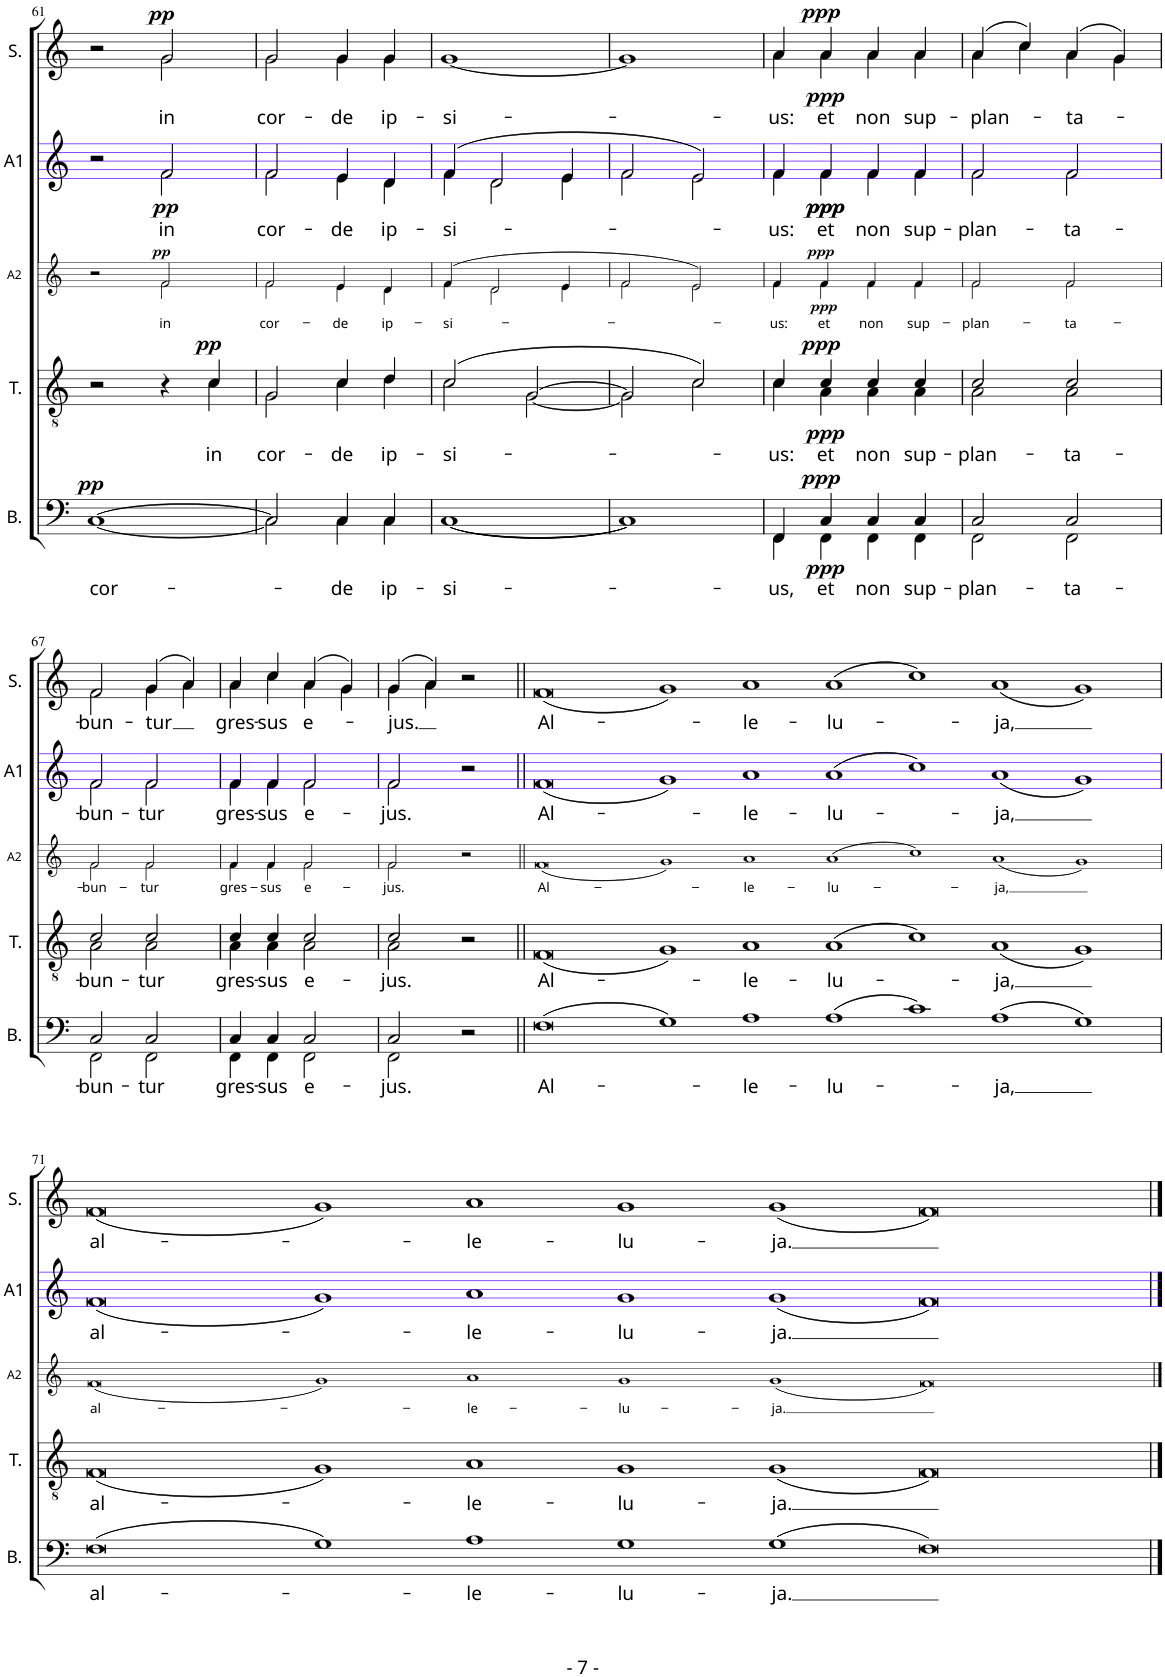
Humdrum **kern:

**kern	**text	**dynam	**kern	**text	**dynam	**kern	**text	**dynam	**kern	**text	**dynam	**kern	**text	**dynam
*part5	*part5	*part5	*part4	*part4	*part4	*part3	*part3	*part3	*part2	*part2	*part2	*part1	*part1	*part1
*staff5	*staff5	*staff5	*staff4	*staff4	*staff4	*staff3	*staff3	*staff3	*staff2	*staff2	*staff2	*staff1	*staff1	*staff1
*I"Basse	*	*	*I"Ténor	*	*	*I"Alto 2	*	*	*I"Alto 1	*	*	*I"Soprano	*	*
*I'B.	*	*	*I'T.	*	*	*I'A2	*	*	*I'A1	*	*	*I'S.	*	*
!!LO:PB:g=z
*clefF4	*	*	*clefGv2	*	*	*clefG2	*	*	*clefG2	*	*	*clefG2	*	*
*k[]	*	*	*k[]	*	*	*k[]	*	*	*k[]	*	*	*k[]	*	*
*M2/2	*	*	*M2/2	*	*	*M2/2	*	*	*M2/2	*	*	*M2/2	*	*
*met(c|)	*	*	*met(c|)	*	*	*met(c|)	*	*	*met(c|)	*	*	*met(c|)	*	*
=61	=61	=61	=61	=61	=61	=61	=61	=61	=61	=61	=61	=61	=61	=61
!	!LO:LY:b	!LO:DY:a	!	!	!	!	!	!	!	!	!	!	!	!
*^	*	*	*^	*	*	*^	*	*	*^	*	*	*^	*	*
[1C	[1C	cor-	pp	2r	2ryy	.	.	2r	2ryy	.	.	2r	2ryy	.	.	2r	2ryy	.	.
!	!	!	!	!	!	!	!	!	!	!LO:LY:b	!LO:DY:a	!	!	!LO:LY:b	!LO:DY:b	!	!	!LO:LY:b	!LO:DY:a
.	.	.	.	4r	4ryy	.	.	2f/	2f\	in	pp	2f/	2f\	in	pp	2g/	2g\	in	pp
!	!	!	!	!	!	!LO:LY:b	!LO:DY:a	!	!	!	!	!	!	!	!	!	!	!	!
.	.	.	.	4c/	4c\	in	pp	.	.	.	.	.	.	.	.	.	.	.	.
=62	=62	=62	=62	=62	=62	=62	=62	=62	=62	=62	=62	=62	=62	=62	=62	=62	=62	=62	=62
!	!	!	!	!	!	!LO:LY:b	!	!	!	!LO:LY:b	!	!	!	!LO:LY:b	!	!	!	!LO:LY:b	!
2C/]	2C\]	.	.	2G/	2G\	cor-	.	2f/	2f\	cor-	.	2f/	2f\	cor-	.	2g/	2g\	cor-	.
!	!	!LO:LY:b	!	!	!	!LO:LY:b	!	!	!	!LO:LY:b	!	!	!	!LO:LY:b	!	!	!	!LO:LY:b	!
4C/	4C\	-de	.	4c/	4c\	-de	.	4e/	4e\	-de	.	4e/	4e\	-de	.	4g/	4g\	-de	.
!	!	!LO:LY:b	!	!	!	!LO:LY:b	!	!	!	!LO:LY:b	!	!	!	!LO:LY:b	!	!	!	!LO:LY:b	!
4C/	4C\	ip-	.	4d/	4d\	ip-	.	4d/	4d\	ip-	.	4d/	4d\	ip-	.	4g/	4g\	ip-	.
=63	=63	=63	=63	=63	=63	=63	=63	=63	=63	=63	=63	=63	=63	=63	=63	=63	=63	=63	=63
!	!	!LO:LY:b	!	!	!	!LO:LY:b	!	!	!	!LO:LY:b	!	!	!	!LO:LY:b	!	!	!	!LO:LY:b	!
[1C	[1C	-si-	.	(2c/	2c\	-si-	.	(4f/	4f\	-si-	.	(4f/	4f\	-si-	.	[1g	[1g	-si-	.
.	.	.	.	.	.	.	.	2d/	2d\	.	.	2d/	2d\	.	.	.	.	.	.
.	.	.	.	[2G/	[2G\	.	.	.	.	.	.	.	.	.	.	.	.	.	.
.	.	.	.	.	.	.	.	4e/	4e\	.	.	4e/	4e\	.	.	.	.	.	.
=64	=64	=64	=64	=64	=64	=64	=64	=64	=64	=64	=64	=64	=64	=64	=64	=64	=64	=64	=64
1C]	1C]	.	.	2G/]	2G\]	.	.	2f/	2f\	.	.	2f/	2f\	.	.	1g]	1g]	.	.
.	.	.	.	2c/)	2c\	.	.	2e/)	2e\	.	.	2e/)	2e\	.	.	.	.	.	.
=65	=65	=65	=65	=65	=65	=65	=65	=65	=65	=65	=65	=65	=65	=65	=65	=65	=65	=65	=65
!	!	!LO:LY:b	!	!	!	!LO:LY:b	!	!	!	!LO:LY:b	!	!	!	!LO:LY:b	!	!	!	!LO:LY:b	!
4FF/	4FF\	-us,	.	4c/	4c\	-us:	.	4f/	4f\	-us:	.	4f/	4f\	-us:	.	4a/	4a\	-us:	.
!	!	!LO:LY:b	!LO:DY:a	!	!	!LO:LY:b	!	!	!	!LO:LY:b	!	!	!	!LO:LY:b	!	!	!	!LO:LY:b	!
!	!	!	!LO:DY:n=1:b	!	!	!	!LO:DY:a	!	!	!	!	!	!	!	!	!	!	!	!
!	!	!	!	!	!	!	!LO:DY:n=1:b	!	!	!	!LO:DY:a	!	!	!	!	!	!	!	!
!	!	!	!	!	!	!	!	!	!	!	!LO:DY:n=1:b	!	!	!	!LO:DY:b	!	!	!	!
!	!	!	!	!	!	!	!	!	!	!	!	!	!	!	!LO:DY:n=1:b	!	!	!	!LO:DY:a
!	!	!	!	!	!	!	!	!	!	!	!	!	!	!	!	!	!	!	!LO:DY:n=1:b
4C/	4FF\	et	ppp ppp	4c/	4A\	et	ppp ppp	4f/	4f\	et	ppp ppp	4f/	4f\	et	ppp ppp	4a/	4a\	et	ppp ppp
!	!	!LO:LY:b	!	!	!	!LO:LY:b	!	!	!	!LO:LY:b	!	!	!	!LO:LY:b	!	!	!	!LO:LY:b	!
4C/	4FF\	non	.	4c/	4A\	non	.	4f/	4f\	non	.	4f/	4f\	non	.	4a/	4a\	non	.
!	!	!LO:LY:b	!	!	!	!LO:LY:b	!	!	!	!LO:LY:b	!	!	!	!LO:LY:b	!	!	!	!LO:LY:b	!
4C/	4FF\	sup-	.	4c/	4A\	sup-	.	4f/	4f\	sup-	.	4f/	4f\	sup-	.	4a/	4a\	sup-	.
=66	=66	=66	=66	=66	=66	=66	=66	=66	=66	=66	=66	=66	=66	=66	=66	=66	=66	=66	=66
!	!	!LO:LY:b	!	!	!	!LO:LY:b	!	!	!	!LO:LY:b	!	!	!	!LO:LY:b	!	!	!	!LO:LY:b	!
2C/	2FF\	-plan-	.	2c/	2A\	-plan-	.	2f/	2f\	-plan-	.	2f/	2f\	-plan-	.	(4a/	4a\	-plan-	.
.	.	.	.	.	.	.	.	.	.	.	.	.	.	.	.	4cc/)	4cc\	.	.
!	!	!LO:LY:b	!	!	!	!LO:LY:b	!	!	!	!LO:LY:b	!	!	!	!LO:LY:b	!	!	!	!LO:LY:b	!
2C/	2FF\	-ta-	.	2c/	2A\	-ta-	.	2f/	2f\	-ta-	.	2f/	2f\	-ta-	.	(4a/	4a\	-ta-	.
.	.	.	.	.	.	.	.	.	.	.	.	.	.	.	.	4g/)	4g\	.	.
!!LO:LB:g=z	!!
=67	=67	=67	=67	=67	=67	=67	=67	=67	=67	=67	=67	=67	=67	=67	=67	=67	=67	=67	=67
!	!	!LO:LY:b	!	!	!	!LO:LY:b	!	!	!	!LO:LY:b	!	!	!	!LO:LY:b	!	!	!	!LO:LY:b	!
2C/	2FF\	-bun-	.	2c/	2A\	-bun-	.	2f/	2f\	-bun-	.	2f/	2f\	-bun-	.	2f/	2f\	-bun-	.
!	!	!LO:LY:b	!	!	!	!LO:LY:b	!	!	!	!LO:LY:b	!	!	!	!LO:LY:b	!	!	!	!LO:LY:b	!
2C/	2FF\	-tur	.	2c/	2A\	-tur	.	2f/	2f\	-tur	.	2f/	2f\	-tur	.	(4g/	4g\	-tur	.
.	.	.	.	.	.	.	.	.	.	.	.	.	.	.	.	4a/)	4a\	.	.
=68	=68	=68	=68	=68	=68	=68	=68	=68	=68	=68	=68	=68	=68	=68	=68	=68	=68	=68	=68
!	!	!LO:LY:b	!	!	!	!LO:LY:b	!	!	!	!LO:LY:b	!	!	!	!LO:LY:b	!	!	!	!LO:LY:b	!
4C/	4FF\	gres-	.	4c/	4A\	gres-	.	4f/	4f\	gres-	.	4f/	4f\	gres-	.	4a/	4a\	gres-	.
!	!	!LO:LY:b	!	!	!	!LO:LY:b	!	!	!	!LO:LY:b	!	!	!	!LO:LY:b	!	!	!	!LO:LY:b	!
4C/	4FF\	-sus	.	4c/	4A\	-sus	.	4f/	4f\	-sus	.	4f/	4f\	-sus	.	4cc/	4cc\	-sus	.
!	!	!LO:LY:b	!	!	!	!LO:LY:b	!	!	!	!LO:LY:b	!	!	!	!LO:LY:b	!	!	!	!LO:LY:b	!
2C/	2FF\	e-	.	2c/	2A\	e-	.	2f/	2f\	e-	.	2f/	2f\	e-	.	(4a/	4a\	e-	.
.	.	.	.	.	.	.	.	.	.	.	.	.	.	.	.	4g/)	4g\	.	.
=69	=69	=69	=69	=69	=69	=69	=69	=69	=69	=69	=69	=69	=69	=69	=69	=69	=69	=69	=69
!	!	!LO:LY:b	!	!	!	!LO:LY:b	!	!	!	!LO:LY:b	!	!	!	!LO:LY:b	!	!	!	!LO:LY:b	!
2C/	2FF\	-jus.	.	2c/	2A\	-jus.	.	2f/	2f\	-jus.	.	2f/	2f\	-jus.	.	(4g/	4g\	-jus.	.
.	.	.	.	.	.	.	.	.	.	.	.	.	.	.	.	4a/)	4a\	.	.
2r	2ryy	.	.	2r	2ryy	.	.	2r	2ryy	.	.	2r	2ryy	.	.	2r	2ryy	.	.
=70||	=70||	=70||	=70||	=70||	=70||	=70||	=70||	=70||	=70||	=70||	=70||	=70||	=70||	=70||	=70||	=70||	=70||	=70||	=70||
*M8/1	*	*	*	*M8/1	*	*	*	*M8/1	*	*	*	*M8/1	*	*	*	*M8/1	*	*	*
!	!	!LO:LY:b	!	!	!	!LO:LY:b	!	!	!	!LO:LY:b	!	!	!	!LO:LY:b	!	!	!	!LO:LY:b	!
(0F	0F	Al-	.	(0F	0F	Al-	.	(0f	0f	Al-	.	(0f	0f	Al-	.	(0f	0f	Al-	.
1G)	1G	.	.	1G)	1G	.	.	1g)	1g	.	.	1g)	1g	.	.	1g)	1g	.	.
!	!	!LO:LY:b	!	!	!	!LO:LY:b	!	!	!	!LO:LY:b	!	!	!	!LO:LY:b	!	!	!	!LO:LY:b	!
1A	1A	-le-	.	1A	1A	-le-	.	1a	1a	-le-	.	1a	1a	-le-	.	1a	1a	-le-	.
!	!	!LO:LY:b	!	!	!	!LO:LY:b	!	!	!	!LO:LY:b	!	!	!	!LO:LY:b	!	!	!	!LO:LY:b	!
(1A	1A	-lu-	.	(1A	1A	-lu-	.	(1a	1a	-lu-	.	(1a	1a	-lu-	.	(1a	1a	-lu-	.
1c)	1c	.	.	1c)	1c	.	.	1cc)	1cc	.	.	1cc)	1cc	.	.	1cc)	1cc	.	.
!	!	!LO:LY:b	!	!	!	!LO:LY:b	!	!	!	!LO:LY:b	!	!	!	!LO:LY:b	!	!	!	!LO:LY:b	!
(1A	1A	-ja,	.	(1A	1A	-ja,	.	(1a	1a	-ja,	.	(1a	1a	-ja,	.	(1a	1a	-ja,	.
1G)	1G	.	.	1G)	1G	.	.	1g)	1g	.	.	1g)	1g	.	.	1g)	1g	.	.
!!LO:LB:g=z	!!
=71	=71	=71	=71	=71	=71	=71	=71	=71	=71	=71	=71	=71	=71	=71	=71	=71	=71	=71	=71
!	!	!LO:LY:b	!	!	!	!LO:LY:b	!	!	!	!LO:LY:b	!	!	!	!LO:LY:b	!	!	!	!LO:LY:b	!
(0F	0F	al-	.	(0F	0F	al-	.	(0f	0f	al-	.	(0f	0f	al-	.	(0f	0f	al-	.
1G)	1G	.	.	1G)	1G	.	.	1g)	1g	.	.	1g)	1g	.	.	1g)	1g	.	.
!	!	!LO:LY:b	!	!	!	!LO:LY:b	!	!	!	!LO:LY:b	!	!	!	!LO:LY:b	!	!	!	!LO:LY:b	!
1A	1A	-le-	.	1A	1A	-le-	.	1a	1a	-le-	.	1a	1a	-le-	.	1a	1a	-le-	.
!	!	!LO:LY:b	!	!	!	!LO:LY:b	!	!	!	!LO:LY:b	!	!	!	!LO:LY:b	!	!	!	!LO:LY:b	!
1G	1G	-lu-	.	1G	1G	-lu-	.	1g	1g	-lu-	.	1g	1g	-lu-	.	1g	1g	-lu-	.
!	!	!LO:LY:b	!	!	!	!LO:LY:b	!	!	!	!LO:LY:b	!	!	!	!LO:LY:b	!	!	!	!LO:LY:b	!
(1G	1G	-ja.	.	(1G	1G	-ja.	.	(1g	1g	-ja.	.	(1g	1g	-ja.	.	(1g	1g	-ja.	.
0F)	0F	.	.	0F)	0F	.	.	0f)	0f	.	.	0f)	0f	.	.	0f)	0f	.	.
*v	*v	*	*	*	*	*	*	*v	*v	*	*	*v	*v	*	*	*v	*v	*	*
*	*	*	*v	*v	*	*	*	*	*	*	*	*	*	*	*
==	==	==	==	==	==	==	==	==	==	==	==	==	==	==
*-	*-	*-	*-	*-	*-	*-	*-	*-	*-	*-	*-	*-	*-	*-
